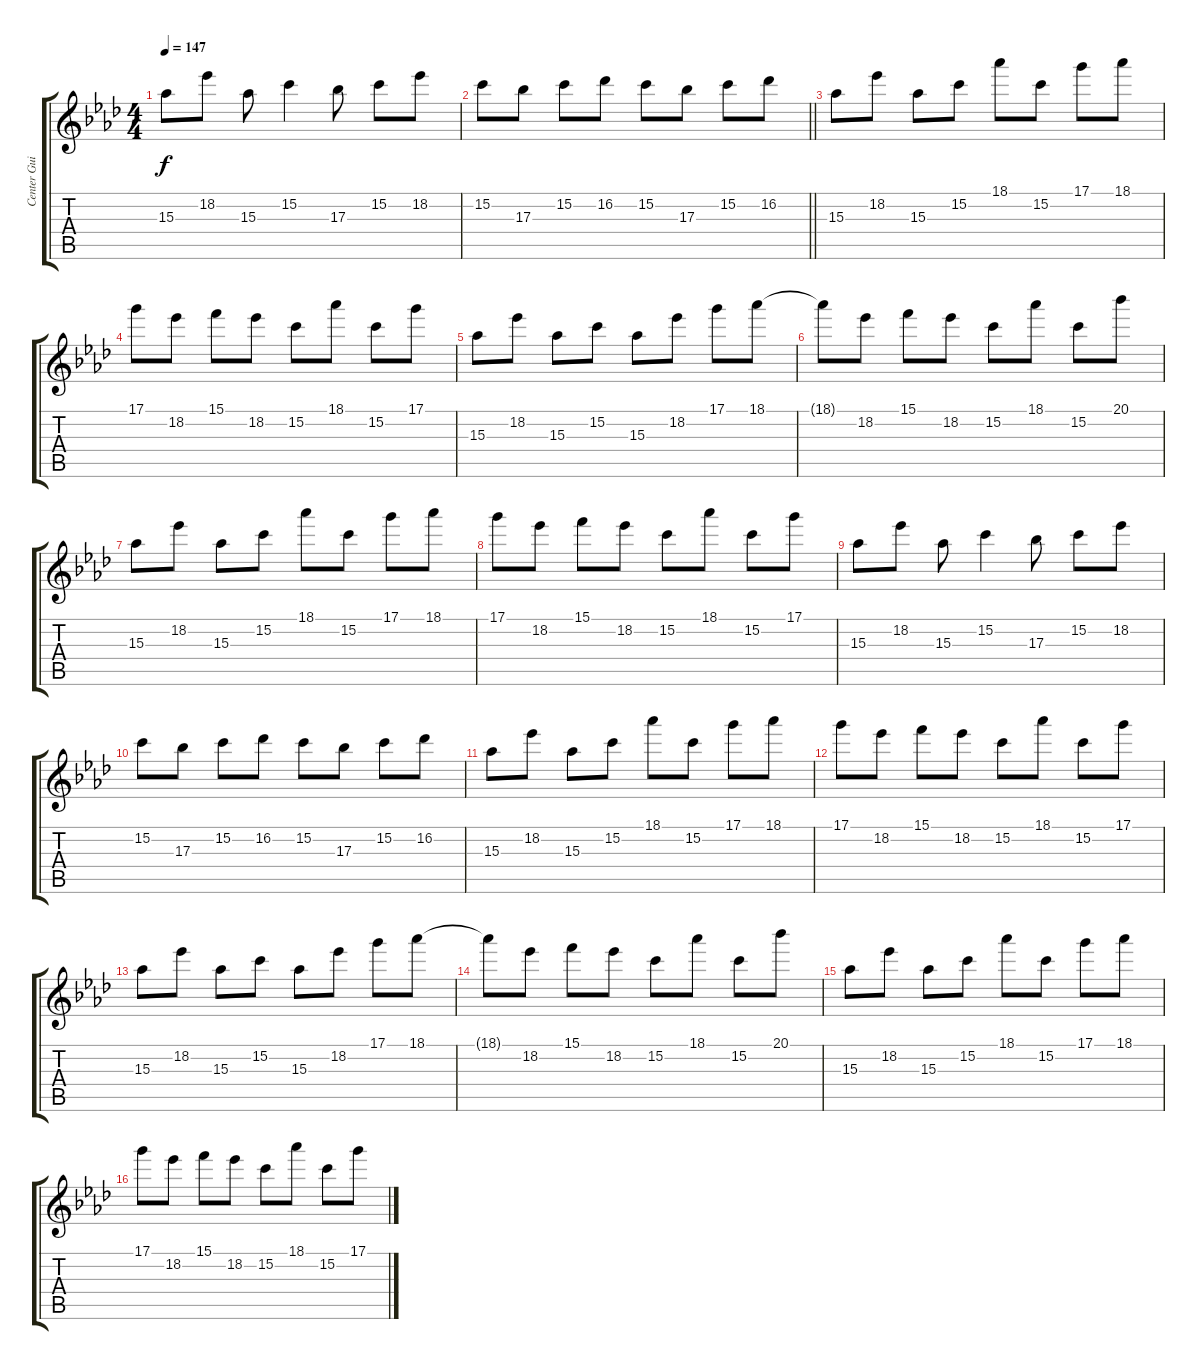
\track ("Center Guitar" "Center Gui") {instrument overdrivenguitar}
\staff {score tabs}
\tuning (D4 A3 F3 C3 G2 C2) {hide}
\ts (4 4)
\tempo 147
\clef g2
\ks ab
15.3.8{dy f} 18.2.8 15.3.8 15.2.4 17.3.8 15.2.8 18.2.8 |
\barLineRight lightlight
15.2.8 17.3.8 15.2.8 16.2.8 15.2.8 17.3.8 15.2.8 16.2.8 |
15.3.8 18.2.8 15.3.8 15.2.8 18.1.8 15.2.8 17.1.8 18.1.8 |
17.1.8 18.2.8 15.1.8 18.2.8 15.2.8 18.1.8 15.2.8 17.1.8 |
15.3.8 18.2.8 15.3.8 15.2.8 15.3.8 18.2.8 17.1.8 18.1.8 |
18.1{t}.8 18.2.8 15.1.8 18.2.8 15.2.8 18.1.8 15.2.8 20.1.8 |
15.3.8 18.2.8 15.3.8 15.2.8 18.1.8 15.2.8 17.1.8 18.1.8 |
17.1.8 18.2.8 15.1.8 18.2.8 15.2.8 18.1.8 15.2.8 17.1.8 |
15.3.8 18.2.8 15.3.8 15.2.4 17.3.8 15.2.8 18.2.8 |
15.2.8 17.3.8 15.2.8 16.2.8 15.2.8 17.3.8 15.2.8 16.2.8 |
15.3.8 18.2.8 15.3.8 15.2.8 18.1.8 15.2.8 17.1.8 18.1.8 |
17.1.8 18.2.8 15.1.8 18.2.8 15.2.8 18.1.8 15.2.8 17.1.8 |
15.3.8 18.2.8 15.3.8 15.2.8 15.3.8 18.2.8 17.1.8 18.1.8 |
18.1{t}.8 18.2.8 15.1.8 18.2.8 15.2.8 18.1.8 15.2.8 20.1.8 |
15.3.8 18.2.8 15.3.8 15.2.8 18.1.8 15.2.8 17.1.8 18.1.8 |
17.1.8 18.2.8 15.1.8 18.2.8 15.2.8 18.1.8 15.2.8 17.1.8
